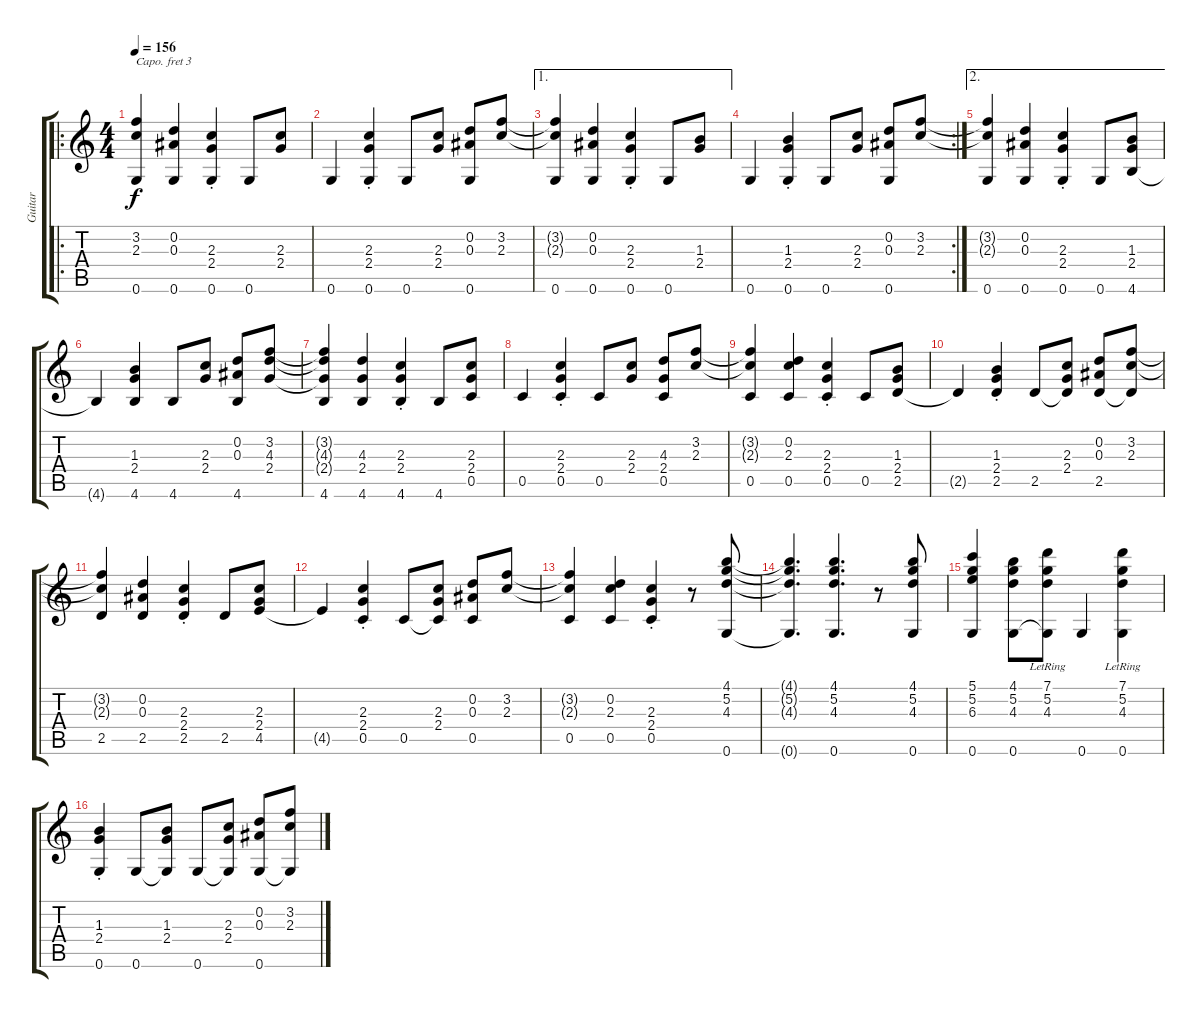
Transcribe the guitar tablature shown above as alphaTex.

\track ("Guitar" "Guitar") {instrument acousticguitarsteel}
\staff {score tabs}
\capo 3
\tuning (E4 B3 G3 D3 A2 E2) {hide}
\ro
\ts (4 4)
\tempo 156
\clef g2
\ks c
(3.2{t} 2.3{t} 0.6).4{dy f} (0.2 0.3 0.6).4 (2.3{st} 2.4{st} 0.6).4 0.6.8 (2.3 2.4).8 |
0.6.4 (2.3{st} 2.4{st} 0.6).4 0.6.8 (2.3 2.4).8 (0.2 0.3 0.6).8 (3.2 2.3).8 |
\ae 1
(3.2{t} 2.3{t} 0.6).4 (0.2 0.3 0.6).4 (2.3{st} 2.4{st} 0.6).4 0.6.8 (1.3 2.4).8 |
\rc 2
0.6.4 (1.3{st} 2.4{st} 0.6).4 0.6.8 (2.3 2.4).8 (0.2 0.3 0.6).8 (3.2 2.3).8 |
\ae 2
(3.2{t} 2.3{t} 0.6).4 (0.2 0.3 0.6).4 (2.3{st} 2.4{st} 0.6).4 0.6.8 (1.3 2.4 4.6).8 |
4.6{t}.4 (1.3 2.4 4.6).4 4.6.8 (2.3 2.4).8 (0.2 0.3 4.6).8 (3.2 4.3 2.4).8 |
(3.2{t} 4.3{t} 2.4{t} 4.6).4 (4.3 2.4 4.6).4 (2.3{st} 2.4{st} 4.6).4 4.6.8 (2.3 2.4 0.5).8 |
0.5.4 (2.3{st} 2.4{st} 0.5).4 0.5.8 (2.3 2.4).8 (4.3 2.4 0.5).8 (3.2 2.3).8 |
(3.2{t} 2.3{t} 0.5).4 (0.2 2.3 0.5).4 (2.3{st} 2.4{st} 0.5).4 0.5.8 (1.3 2.4 2.5).8 |
2.5{t}.4 (1.3{st} 2.4{st} 2.5).4 2.5.8 (2.3 2.4 2.5{t}).8 (0.2 0.3 2.5).8 (3.2 2.3 2.5{t}).8 |
(3.2{t} 2.3{t} 2.5).4 (0.2 0.3 2.5).4 (2.3{st} 2.4{st} 2.5).4 2.5.8 (2.3 2.4 4.5).8 |
4.5{t}.4 (2.3{st} 2.4{st} 0.5).4 0.5.8 (2.3 2.4 0.5{t}).8 (0.2 0.3 0.5).8 (3.2 2.3).8 |
(3.2{t} 2.3{t} 0.5).4 (0.2 2.3 0.5).4 (2.3{st} 2.4{st} 0.5).4 r.8 (4.1 5.2 4.3 0.6).8 |
(4.1{t} 5.2{t} 4.3{t} 0.6{t}).4{d} (4.1 5.2 4.3 0.6).4{d} r.8 (4.1 5.2 4.3 0.6).8 |
(5.1 5.2 6.3 0.6).4 (4.1 5.2 4.3 0.6).8 (7.1{lr} 5.2{lr} 4.3{lr} 0.6{t}).8 0.6.4 (7.1{lr} 5.2{lr} 4.3{lr} 0.6).4 |
(1.3{st} 2.4{st} 0.6).4 0.6.8 (1.3 2.4 0.6{t}).8 0.6.8 (2.3 2.4 0.6{t}).8 (0.2 0.3 0.6).8 (3.2 2.3 0.6{t}).8
